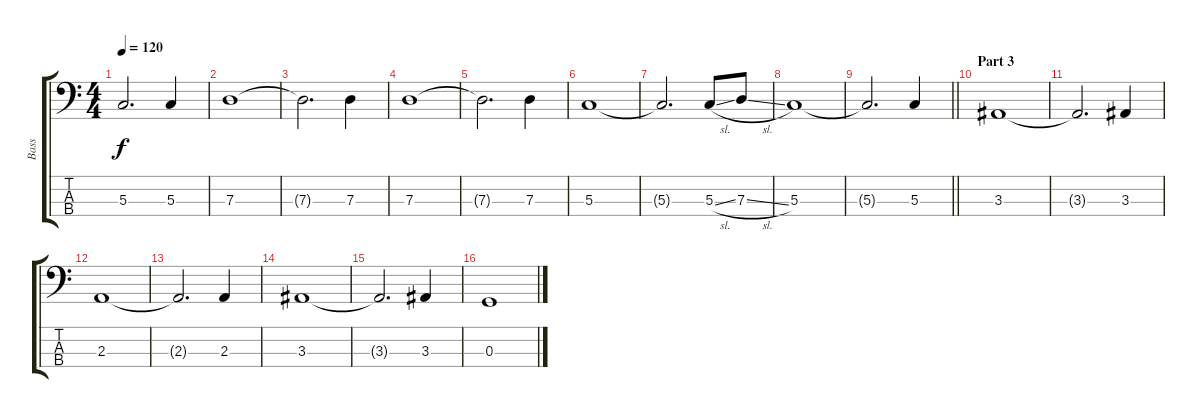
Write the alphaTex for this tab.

\track ("Bass" "Bass") {instrument electricbassfinger}
\staff {score tabs}
\tuning (F2 C2 G1 D1) {hide}
\ts (4 4)
\tempo 120
\clef f4
\ks c
5.3{t}.2{d dy f} 5.3.4 |
7.3.1 |
7.3{t}.2{d} 7.3.4 |
7.3.1 |
7.3{t}.2{d} 7.3.4 |
5.3.1 |
5.3{t}.2{d} 5.3{sl}.8 7.3{sl}.8 |
5.3.1 |
\barLineRight lightlight
5.3{t}.2{d} 5.3.4 |
\section ("" "Part 3")
3.3.1 |
3.3{t}.2{d} 3.3.4 |
2.3.1 |
2.3{t}.2{d} 2.3.4 |
3.3.1 |
3.3{t}.2{d} 3.3.4 |
0.3.1
